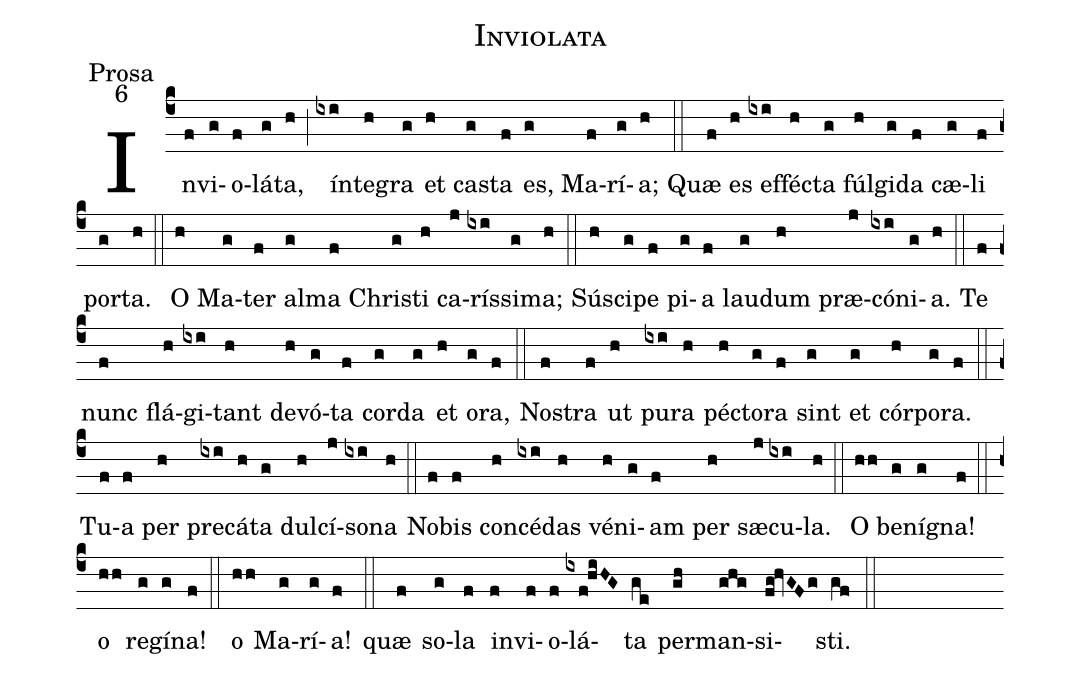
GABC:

name:Inviolata;
office-part:Prosa;
mode:6;
%%
(c4) In(f)vi(g)o(f)lá(g)ta,(h) (;) ín(ixi)te(h)gra(g) et(h) ca(g)sta(f) es,(g) Ma(f)rí(g)a;(h) (::) Quæ(f) es(h) ef(ixi)fé(h)cta(g) fúl(h)gi(g)da(f) cæ(g)li(f) por(g)ta.(h) (::) O(h) Ma(g)ter(f) al(g)ma(f) Chri(g)sti(h) ca(j)rís(ixi)si(g)ma;(h) (::) Sú(h)sci(g)pe(f) pi(g)a(f) lau(g)dum(h) præ(j)có(ixi)ni(g)a.(h) (::) Te(f) nunc(f) flá(h)gi(ixi)tant(h) de(h)vó(g)ta(f) cor(g)da(g) et(h) o(g)ra,(f) (::) No(f)stra(f) ut(h) pu(ixi)ra(h) péc(h)to(g)ra(f) sint(g) et(g) cór(h)po(g)ra.(f) (::) Tu(f)a(f) per(h) pre(ixi)cá(h)ta(g) dul(h)cí(j)so(ixi)na(h) (::) No(f)bis(f) con(h)cé(ixi)das(h) vé(h)ni(g)am(f) per(h) sæ(j)cu(ixi)la.(h) (::) O(hh) be(g)ní(g)gna!(f) (::) o(hh) re(g)gí(g)na!(f) (::) o(hh) Ma(g)rí(g)a!(f) (::) quæ(f) so(g)la(f) in(f)vi(f)o(f)lá(ixf!hiHG)ta(ge) per(gh)man(ghg)si(fg!hvGFg)sti.(gf) (::)
